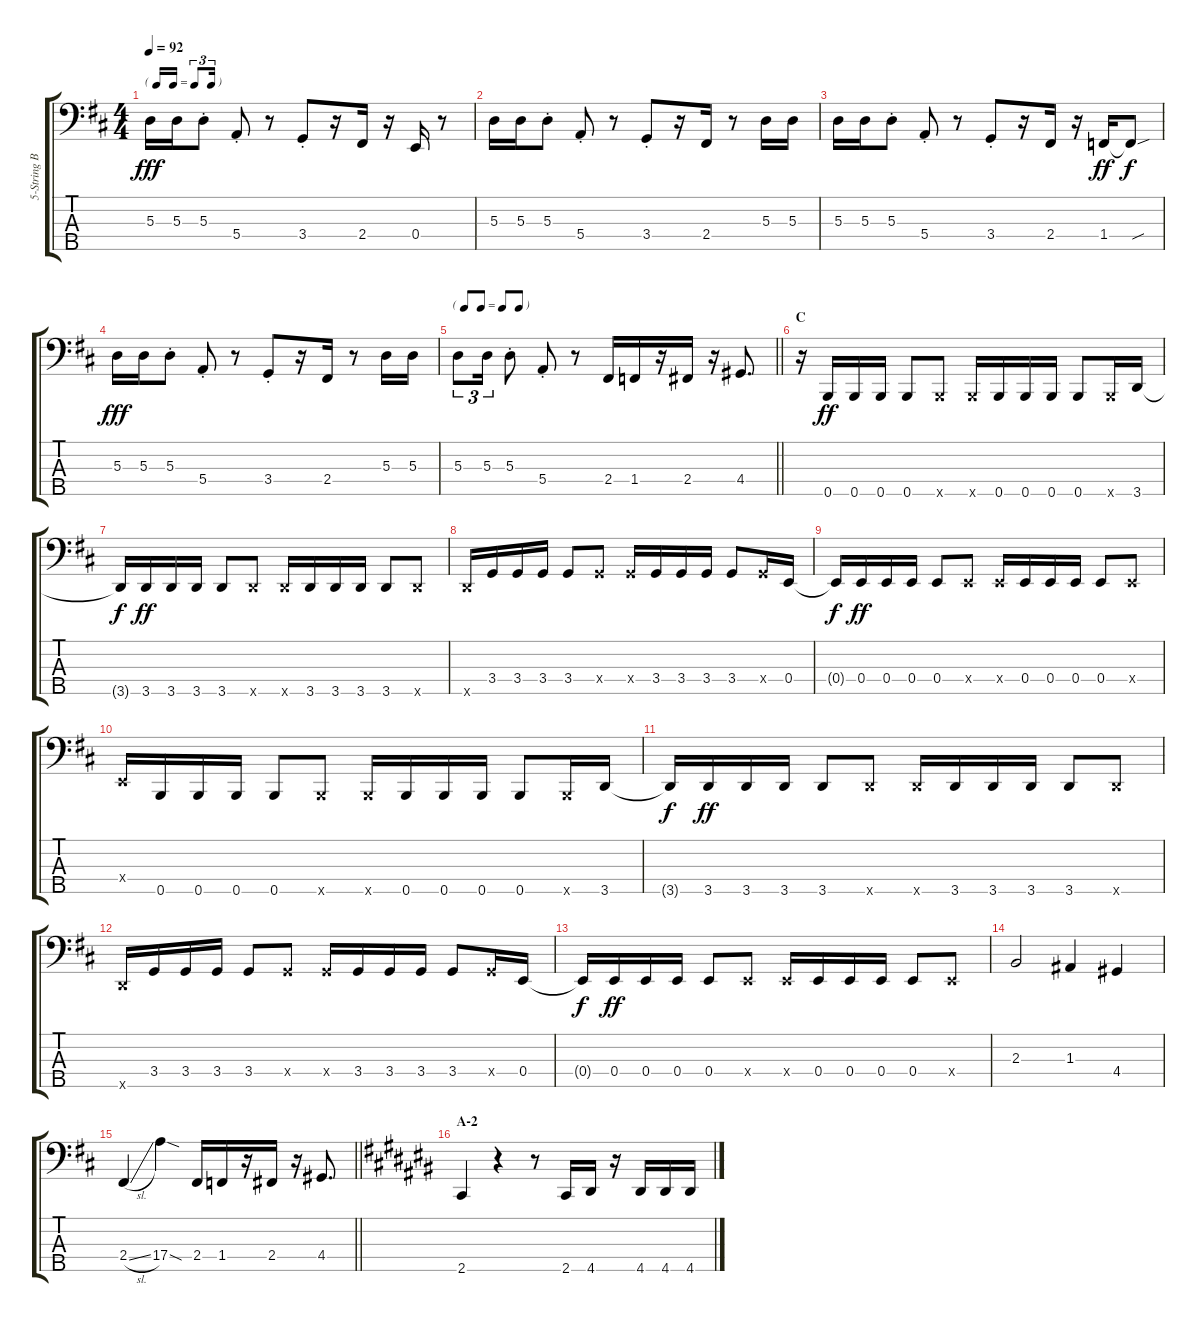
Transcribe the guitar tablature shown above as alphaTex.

\track ("5-String Bass" "5-String B") {instrument electricbassfinger}
\staff {score tabs}
\tuning (G2 D2 A1 E1 B0) {hide}
\ts (4 4)
\tf triplet16th
\tempo 92
\clef f4
\ks d
5.3.16{dy fff} 5.3.16 5.3{st}.8 5.4{st}.8 r.8 3.4{st}.8 r.16 2.4.16 r.16 0.4.16 r.8 |
5.3.16 5.3.16 5.3{st}.8 5.4{st}.8 r.8 3.4{st}.8 r.16 2.4.16 r.8 5.3.16 5.3.16 |
5.3.16 5.3.16 5.3{st}.8 5.4{st}.8 r.8 3.4{st}.8 r.16 2.4.16 r.16 1.4.16{dy ff} 1.4{sou t}.8{dy f} |
5.3.16{dy fff} 5.3.16 5.3{st}.8 5.4{st}.8 r.8 3.4{st}.8 r.16 2.4.16 r.8 5.3.16 5.3.16 |
\tf none
\barLineRight lightlight
5.3.8{tu (3 2)} 5.3.16{tu (3 2)} 5.3{st}.8 5.4{st}.8 r.8 2.4.16 1.4.16 r.16 2.4.16 r.16 4.4.8{d} |
\section ("" "C")
r.16 0.5.16{dy ff} 0.5.16 0.5.16 0.5.8 0.5{x}.8 0.5{x}.16 0.5.16 0.5.16 0.5.16 0.5.8 0.5{x}.16 3.5.16 |
3.5{t}.16{dy f} 3.5.16{dy ff} 3.5.16 3.5.16 3.5.8 3.5{x}.8 3.5{x}.16 3.5.16 3.5.16 3.5.16 3.5.8 3.5{x}.8 |
3.5{x}.16 3.4.16 3.4.16 3.4.16 3.4.8 3.4{x}.8 3.4{x}.16 3.4.16 3.4.16 3.4.16 3.4.8 3.4{x}.16 0.4.16 |
0.4{t}.16{dy f} 0.4.16{dy ff} 0.4.16 0.4.16 0.4.8 0.4{x}.8 0.4{x}.16 0.4.16 0.4.16 0.4.16 0.4.8 0.4{x}.8 |
0.4{x}.16 0.5.16 0.5.16 0.5.16 0.5.8 0.5{x}.8 0.5{x}.16 0.5.16 0.5.16 0.5.16 0.5.8 0.5{x}.16 3.5.16 |
3.5{t}.16{dy f} 3.5.16{dy ff} 3.5.16 3.5.16 3.5.8 3.5{x}.8 3.5{x}.16 3.5.16 3.5.16 3.5.16 3.5.8 3.5{x}.8 |
3.5{x}.16 3.4.16 3.4.16 3.4.16 3.4.8 3.4{x}.8 3.4{x}.16 3.4.16 3.4.16 3.4.16 3.4.8 3.4{x}.16 0.4.16 |
0.4{t}.16{dy f} 0.4.16{dy ff} 0.4.16 0.4.16 0.4.8 0.4{x}.8 0.4{x}.16 0.4.16 0.4.16 0.4.16 0.4.8 0.4{x}.8 |
2.3.2 1.3.4 4.4.4 |
\barLineRight lightlight
2.4{sl}.4 17.4{sod}.4 2.4.16 1.4.16 r.16 2.4.16 r.16 4.4.8{d} |
\section ("" "A-2")
\ks c#
2.5.4 r.4 r.8 2.5.16 4.5.16 r.16 4.5.16 4.5.16 4.5.16
